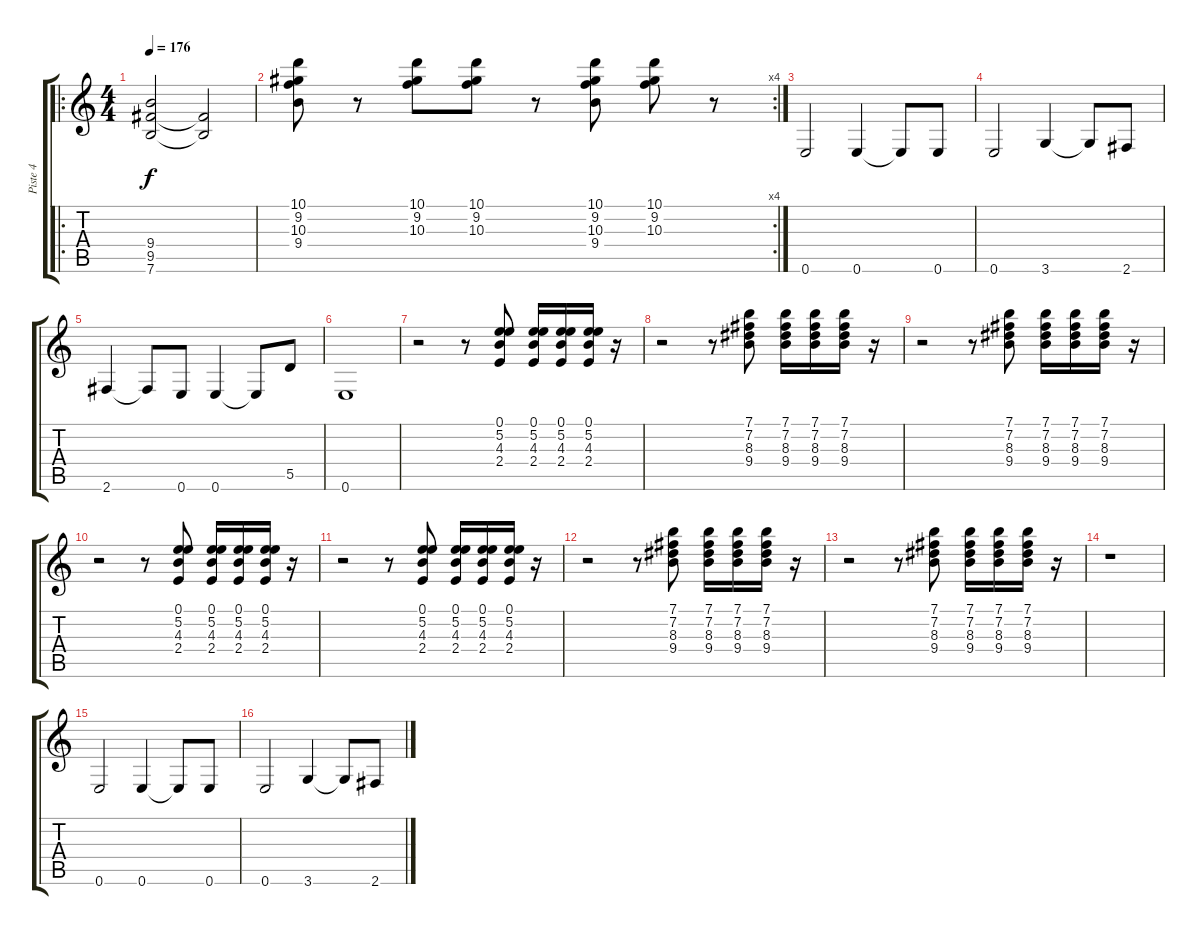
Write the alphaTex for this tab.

\track ("Piste 4" "Piste 4") {instrument overdrivenguitar}
\staff {score tabs}
\tuning (E4 B3 G3 D3 A2 E2) {hide}
\ro
\ts (4 4)
\tempo 176
\clef g2
\ks c
(9.4 9.5 7.6).2{dy f} (9.5{t} 7.6{t}).2 |
\rc 4
(10.1 9.2 10.3 9.4).8 r.8 (10.1 9.2 10.3).8 (10.1 9.2 10.3).8 r.8 (10.1 9.2 10.3 9.4).8 (10.1 9.2 10.3).8 r.8 |
0.6.2 0.6.4 0.6{t}.8 0.6.8 |
0.6.2 3.6.4 3.6{t}.8 2.6.8 |
2.6.4 2.6{t}.8 0.6.8 0.6.4 0.6{t}.8 5.5.8 |
0.6.1 |
r.2 r.8 (0.1 5.2 4.3 2.4).8 (0.1 5.2 4.3 2.4).16 (0.1 5.2 4.3 2.4).16 (0.1 5.2 4.3 2.4).16 r.16 |
r.2 r.8 (7.1 7.2 8.3 9.4).8 (7.1 7.2 8.3 9.4).16 (7.1 7.2 8.3 9.4).16 (7.1 7.2 8.3 9.4).16 r.16 |
r.2 r.8 (7.1 7.2 8.3 9.4).8 (7.1 7.2 8.3 9.4).16 (7.1 7.2 8.3 9.4).16 (7.1 7.2 8.3 9.4).16 r.16 |
r.2 r.8 (0.1 5.2 4.3 2.4).8 (0.1 5.2 4.3 2.4).16 (0.1 5.2 4.3 2.4).16 (0.1 5.2 4.3 2.4).16 r.16 |
r.2 r.8 (0.1 5.2 4.3 2.4).8 (0.1 5.2 4.3 2.4).16 (0.1 5.2 4.3 2.4).16 (0.1 5.2 4.3 2.4).16 r.16 |
r.2 r.8 (7.1 7.2 8.3 9.4).8 (7.1 7.2 8.3 9.4).16 (7.1 7.2 8.3 9.4).16 (7.1 7.2 8.3 9.4).16 r.16 |
r.2 r.8 (7.1 7.2 8.3 9.4).8 (7.1 7.2 8.3 9.4).16 (7.1 7.2 8.3 9.4).16 (7.1 7.2 8.3 9.4).16 r.16 |
r.1 |
0.6.2 0.6.4 0.6{t}.8 0.6.8 |
0.6.2 3.6.4 3.6{t}.8 2.6.8
